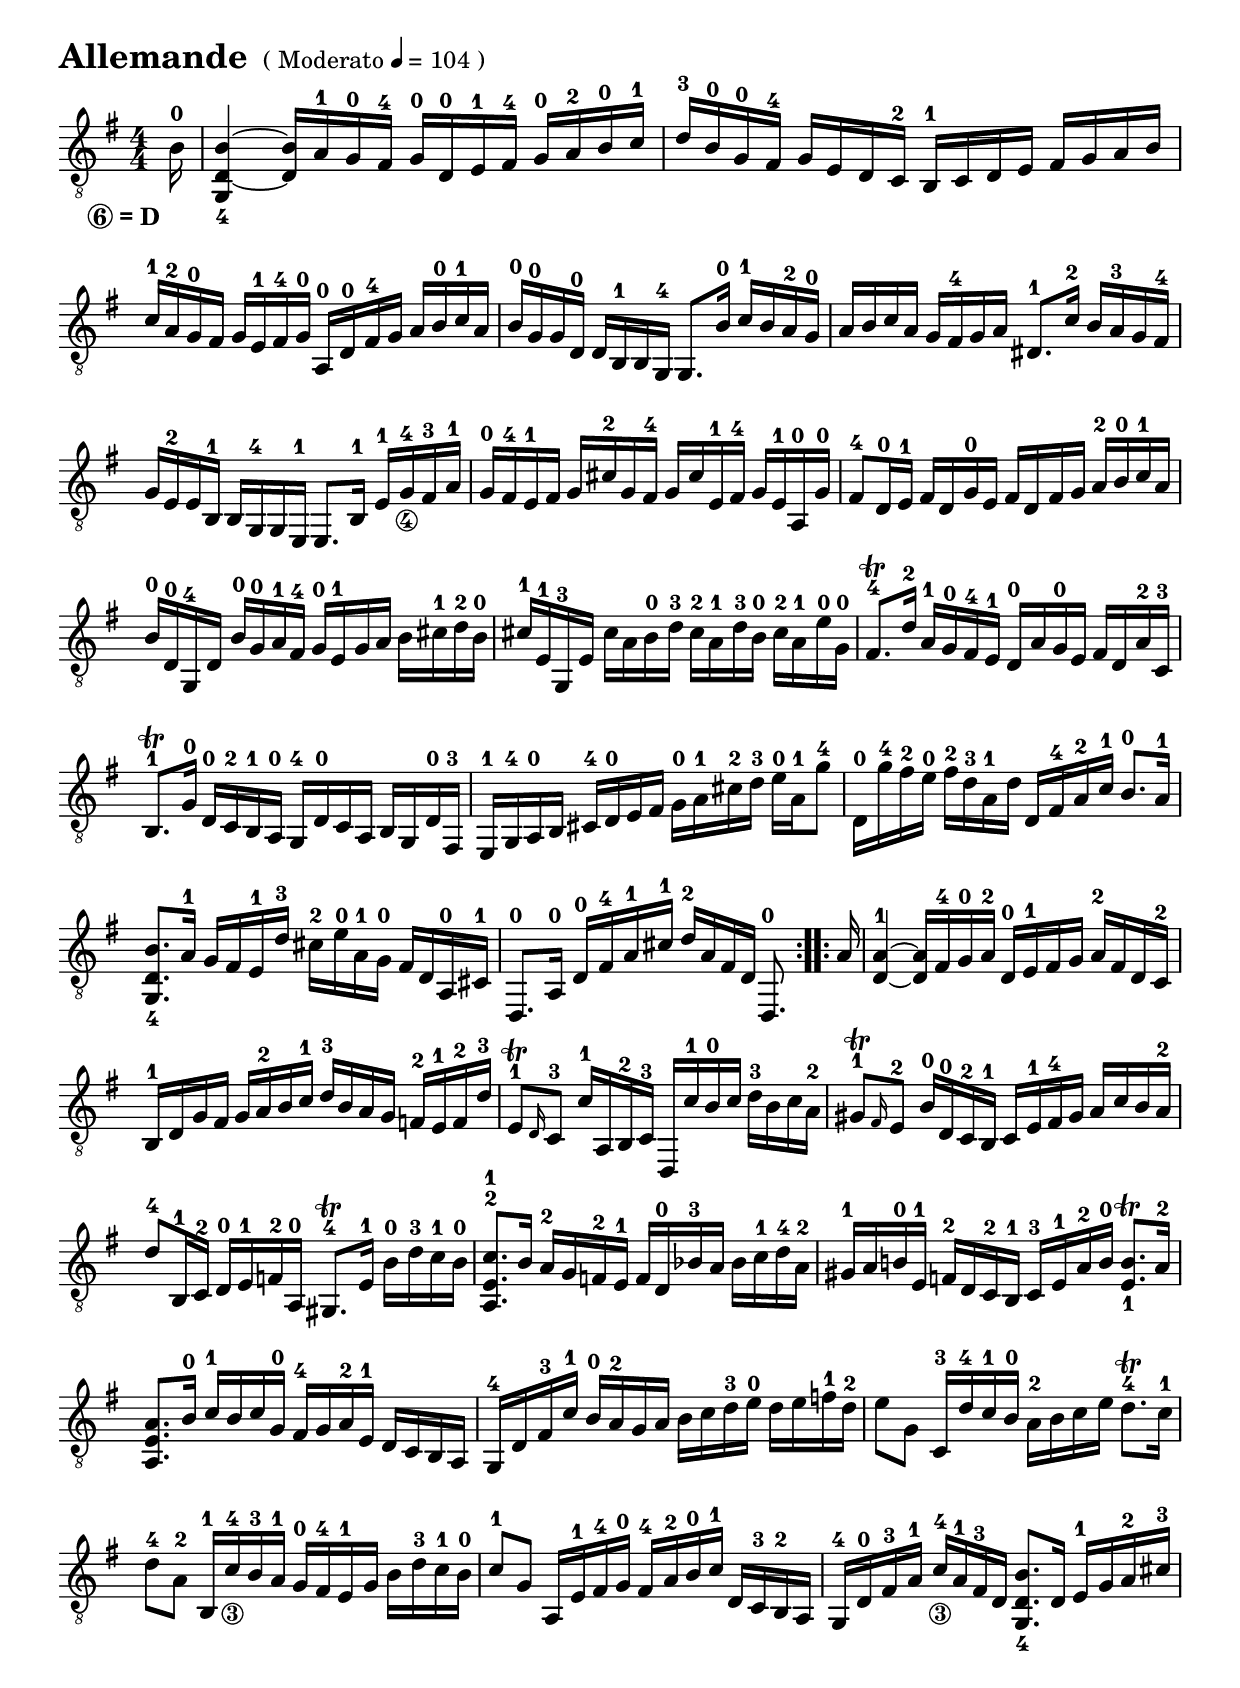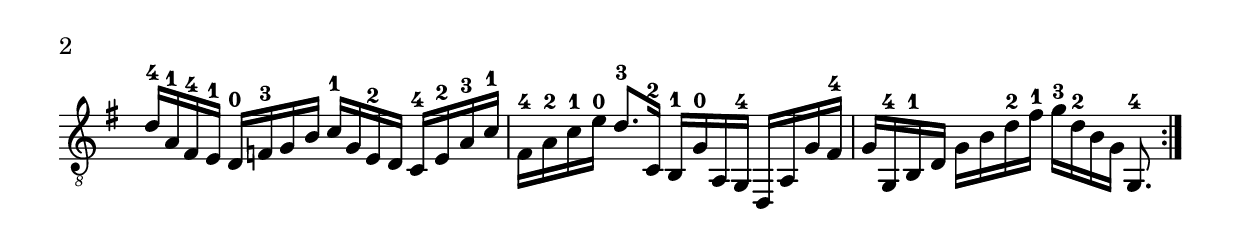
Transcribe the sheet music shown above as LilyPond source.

% This file is part of "Cello Suite in G-major BWV 1007" project
% Copyright on the terms of Creative Commons Legal Code CC0 1.0 Universal license
% Authors: Martyna Danysz (martynadanysz@gmail.com) and Tomasz Bojczuk (seelook@gmail.com)

\version "2.20.0"

\language "deutsch"


\include "global.ly"
\include "paper.ly"

#(set-global-staff-size 21)


%\header {
% title = \markup  \center-column { \fontsize #3 {"Cello Suite in G-major BWV 1007" } "Sarabande" " "}
%composer = \markup \center-column { "Johan Sebastian Bach" " " }
%}


\score {
  \header {
    piece = \markup {
      \bold { \fontsize #3 "Allemande " }
      \concat {"( Moderato " \smaller \smaller \general-align #Y #DOWN \note #"4" #1 " = 104 )" }
    }
  }
  \new Staff {
    \set Staff.midiInstrument="acoustic guitar (nylon)"
    \override Staff.NoteCollision #'merge-differently-headed = ##t
    \override Staff.NoteCollision #'merge-differently-dotted = ##t
    \override Staff.Stem #'length-fraction = #1.2
    \time 4/4
    \key g \major
    \clef "G_8"
    \relative c' {
      \partial 16
      \repeat volta 2 {
        \once \override TextScript #'extra-offset = #'(-7 . 2)
        h16_\SCORDATURE^0 |
        <g,_4 d' h'>4 ~ <d' h'>16 a'16^1 g16^0 fis16^4 g16^0 d16^0 e16^1 fis16^4 g16^0 a16^2 h16^0 c16^1 | % 3
        d16^3 h16^0 g16^0 fis16^4 g16 e16 d16 c16^2 h16^1 c16 d16 e16 fis16 g16 a16 h16
        | % 4
        c16^1 a16^2 g16^0 fis16 g16 e16^1 fis16^4 g16^0 a,16^0 d16^0 fis16^4 g16 a16 h16^0 c16^1 a16
        | % 5
        h16^0 g16^0 g16 d16^0 d16 h16^1 h16 g16^4 g8. h'16^0 c16^1 h16 a16^2 g16^0 | % 6
        a16 h16 c16 a16 g16 fis16^4 g16 a16 dis,8.^1 c'16^2 h16 a16^3 g16 fis16^4 | % 7
        g16 e16^2 e16 h16^1 h16 g16^4 g16 e16^1 e8. h'16^1 e16^1 g16^4_\4 fis16^3 a16^1 | % 8
        g16^0 fis16^4 e16^1 fis16 g16 cis16^2 g16 fis16^4 g16 cis16 e,16^1 fis16^4 g16 e16^1
        a,16^0 g'16^0 | % 9
        fis8^4 d16^0 e16^1 fis16 d16 g16^0 e16 fis16 d16 fis16 g16 a16^2 h16^0 c16^1 a16 |
        h16^0 d,16^0 g,16^4 d'16 h'16^0 g16^0 a16^1 fis16^4 g16^0 e16^1 g16 a16 h16 cis16^1 d16^2 
        h16^0 | % 11
        cis16^1 e,16^1 g,16^3 e'16 cis'16 a16 h16^0 d16^3 cis16^2 a16^1 d16^3 h16^0 cis16^2 a16^1
        e'16^0 g,16^0 | % 12
        fis8.^4\trill d'16^2 a16^1 g16^0 fis16^4 e16^1 d16^0 a'16 g16^0 e16 fis16 d16 a'16^2 c,16^3 | % 13
        h8.^1\trill g'16^0 d16^0 c16^2 h16^1 a16^0 g16^4 d'16^0 c16 a16 h16 g16 d'16^0 fis,16^3 | % 14
        e16^1 g16^4 a16^0 h16 cis16^4 d16^0 e16 fis16 g16^0 a16^1 cis16^2 d16^3 e16^0 a,16^1 g'8^4 | % 15
        d,16^0 g'16^4 fis16^2 e16^0 fis16^2 d16^3 a16^1 d16 d,16 fis16^4 a16^2 c16^1 h8.^0 a16^1 | % 16
        <g,_4 d' h'>8. a'16^1 g16 fis16 e16^1 d'16^3 cis16^2 e16^0 a,16^1 g16^0 fis16 d16 a16^0 cis16^1 | % 17
        d,8.^0 a'16^0 d16^0 fis16^4 a16^1 cis16^1 d16^2 a16 fis16 d16 d,8.^0
      }
      \repeat volta 2 {
        a''16 | % 19
        <d, a'^1>4 ~ q16 fis16^4 g16^0 a16^2 d,16^0 e16^1 fis16 g16 a16^2 fis16 d16 c16^2 |

        h16^1 d16 g16 fis16 g16 a16^2 h16 c16^1 d16^3 h16 a16 g16 f16^2 e16^1 f16^2 d'16^3 | % 21
       \afterGrace e,8^1\trill {d16} c8^3 c'16^1 a,16 h16^2 c16^3 d,16 c''16^1 h16^0 c16 d16^3 h16 c16 a16^2 | % 22
       \afterGrace gis8^1\trill{fis16} e8^2 h'16^0 d,16^0 c16^2 h16^1 c16 e16^1 fis16^4 gis16 a16 c16 h16 a16^2 | % 23
        d8^4 h,16^1 c16^2 d16^0 e16^1 f16^2 a,16^0 gis8.^4\trill e'16^1 h'16^0 d16^3 c16^1 h16^0 | % 24
        <a, e'^2 c'^1>8. h'16 a16^2 g16 f16^2 e16^1 f16 d16^0 b'16^3 a16 b16 c16^1 d16^4 a16^2 | % 25
        gis16^1 a16 h!16^0 e,16^1 f16^2 d16 c16^2 h16^1 c16^3 e16^1 a16^2 h16^0 <e,_1 h'>8.\trill
        a16^2 | % 26
        <a, e' a>8. h'16^0 c16^1 h16 c16 g16^0 fis16^4 g16 a16^2 e16^1 d16 c16 h16 a16 | % 27
        g16^4 d'16 fis16^3 c'16^1 h16^0 a16^2 g16 a16 h16 c16 d16^3 e16^0 d16 e16 f16^1 d16^2
        | % 28
        e8 g,8 c,16^3 d'16^4 c16^1 h16^0 a16^2 h16 c16 e16 d8.^4\trill c16^1 | % 29
        d8^4 a8^2 h,16^1 c'16^4_\3 h16^3 a16^1 g16^0 fis16^4 e16^1 g16 h16 d16^3 c16^1 h16^0 |
        c8^1 g8 a,16 e'16^1 fis16^4 g16^0 fis16^4 a16^2 h16^0 c16^1 d,16 c16^3 h16^2 a16 | % 31
        g16^4 d'16^0 fis16^3 a16^1 c16^4_\3 a16^1 fis16^3 d16 <g,_4 d' h'>8. d'16 e16^1 g16 a16^2 cis16^3 | % 32
        d16^4 a16^1 fis16^4 e16^1 d16^0 f16^3 g16 h16 c16^1 g16 e16^2 d16 c16^4 e16^2 a16^3 c16^1 | % 33
        fis,16^4 a16^2 c16^1 e16^0 d8.^3 c,16^2 h16^1 g'16^0 a,16 g16^4 d16 a'16 g'16 fis16^4 | % 34
        g16 g,16^4 h16^1 d16 g16 h16 d16^2 fis16^1 g16^3 d16^2 h16 g16 g,8.^4
      }

      %\bar ":|."
    }

  }

  \midi {
    \context {
      \Score
      tempoWholesPerMinute = #(ly:make-moment 104 4)
    }
  }
  \layout {
    %ragged-last = ##t
  }

}




